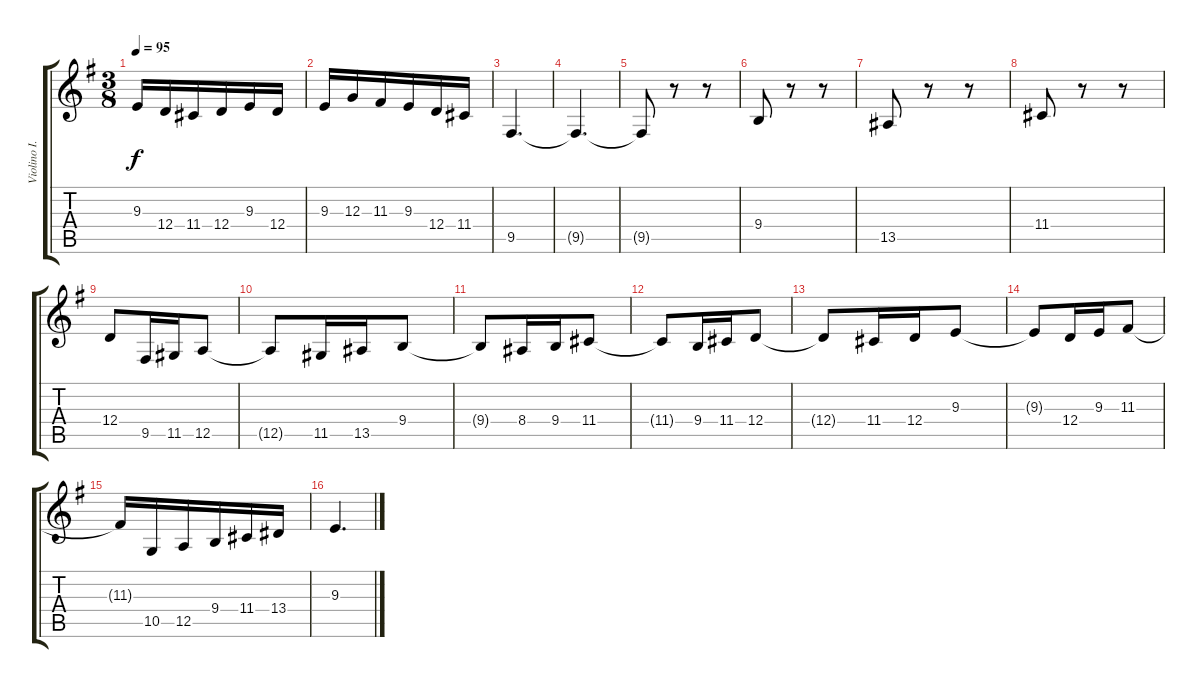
\track ("Violino I. di ripieno" "Violino I.") {instrument violin}
\staff {score tabs}
\tuning (E4 B3 G3 D3 A2 E2) {hide}
\ts (3 8)
\tempo 95
\clef g2
\ks g
9.3{t}.16{dy f} 12.4.16{beam merge} 11.4.16 12.4.16{beam merge} 9.3.16 12.4.16 |
9.3.16 12.3.16{beam merge} 11.3.16 9.3.16{beam merge} 12.4.16 11.4.16 |
9.5.4{d} |
9.5{t}.4{d} |
9.5{t}.8 r.8 r.8 |
9.4.8 r.8 r.8 |
13.5.8 r.8 r.8 |
11.4.8 r.8 r.8 |
12.4.8{beam Up beam merge} 9.5.16{beam Up} 11.5.16{beam Up beam merge} 12.5.8{beam Up} |
12.5{t}.8{beam merge} 11.5.16 13.5.16{beam merge} 9.4.8 |
9.4{t}.8{beam merge} 8.4.16 9.4.16{beam merge} 11.4.8 |
11.4{t}.8{beam merge} 9.4.16 11.4.16{beam merge} 12.4.8 |
12.4{t}.8{beam merge} 11.4.16 12.4.16{beam merge} 9.3.8 |
9.3{t}.8{beam merge} 12.4.16 9.3.16{beam merge} 11.3.8 |
11.3{t}.16 10.5.16{beam merge} 12.5.16 9.4.16{beam merge} 11.4.16 13.4.16 |
9.3.4{d}
